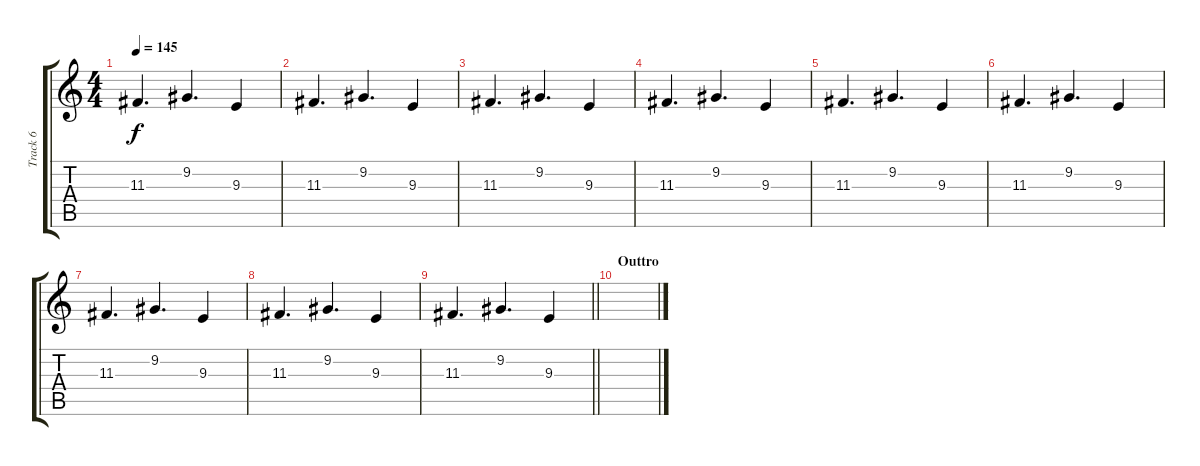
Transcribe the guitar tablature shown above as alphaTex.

\track ("Track 6" "Track 6") {instrument lead2sawtooth}
\staff {score tabs}
\tuning (E4 B3 G3 D3 A2 E2) {hide}
\ts (4 4)
\tempo 145
\clef g2
\ks c
11.3.4{d dy f} 9.2.4{d} 9.3.4 |
11.3.4{d} 9.2.4{d} 9.3.4 |
11.3.4{d} 9.2.4{d} 9.3.4 |
11.3.4{d} 9.2.4{d} 9.3.4 |
11.3.4{d} 9.2.4{d} 9.3.4 |
11.3.4{d} 9.2.4{d} 9.3.4 |
11.3.4{d} 9.2.4{d} 9.3.4 |
11.3.4{d} 9.2.4{d} 9.3.4 |
\barLineRight lightlight
11.3.4{d} 9.2.4{d} 9.3.4 |
\section ("" "Outtro")
